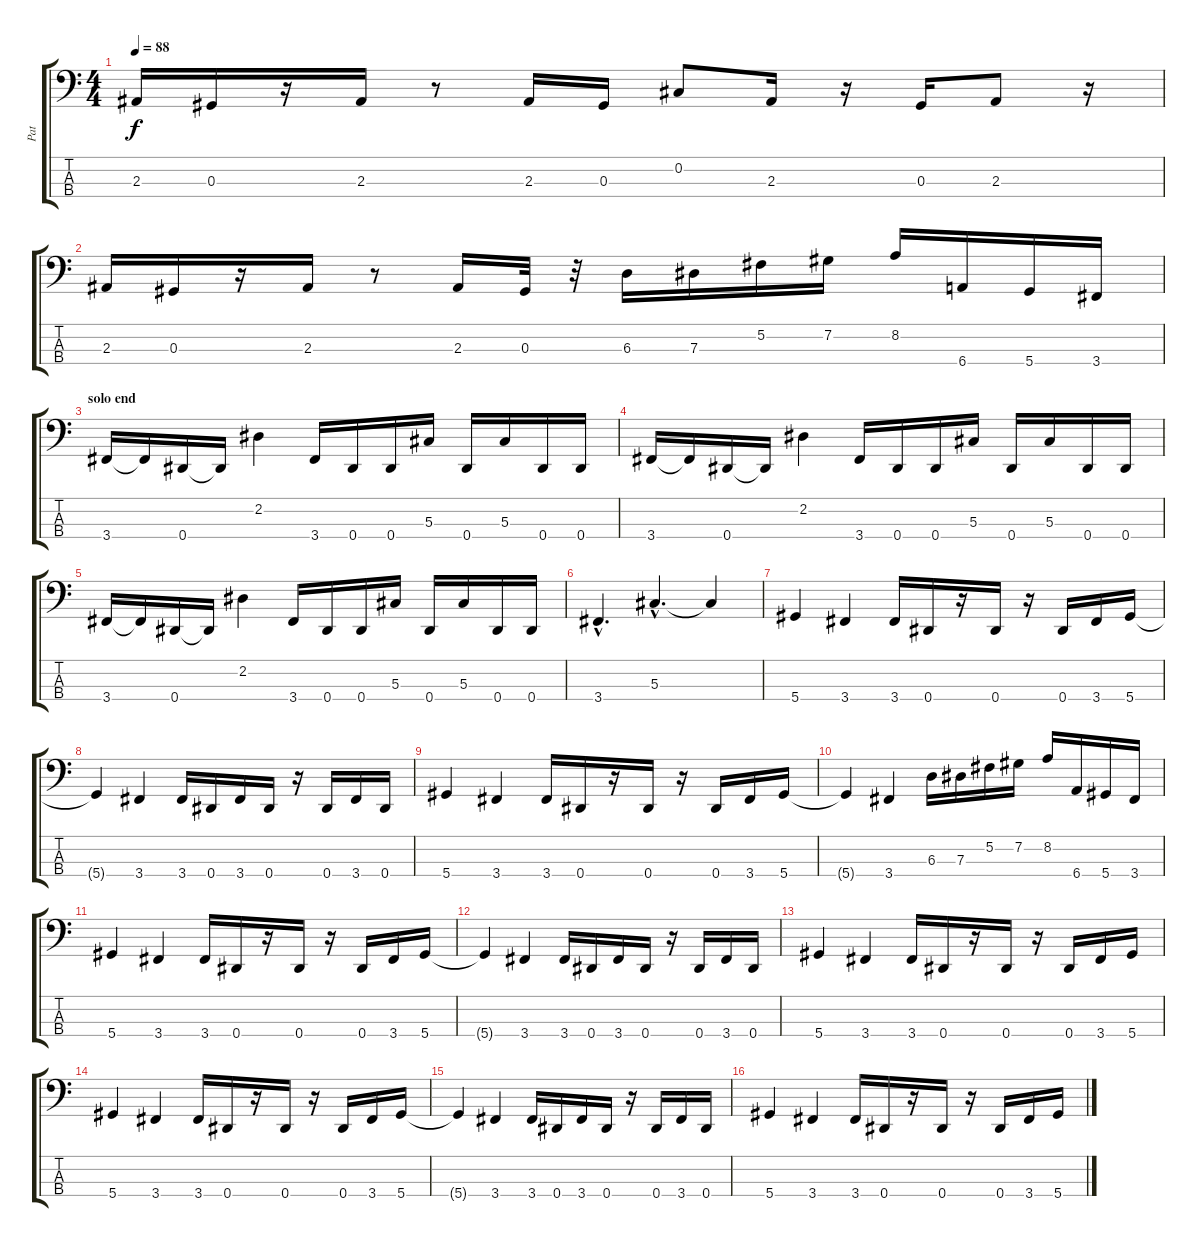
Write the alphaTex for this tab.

\track ("Pat" "Pat") {instrument electricbasspick}
\staff {score tabs}
\tuning (Gb2 Db2 Ab1 Eb1) {hide}
\ts (4 4)
\tempo 88
\clef f4
\ks c
2.3.16{dy f} 0.3.16 r.16 2.3.16 r.8 2.3.16 0.3.16 0.2.8 2.3.16 r.16 0.3.16 2.3.8 r.16 |
2.3.16 0.3.16 r.16 2.3.16 r.8 2.3.16 0.3.32 r.32 6.3.16 7.3.16 5.2.16 7.2.16 8.2.16 6.4.16 5.4.16 3.4.16 |
\section ("" "solo end")
3.4.16 3.4{t}.16 0.4.16 0.4{t}.16 2.2.4 3.4.16 0.4.16 0.4.16 5.3.16 0.4.16 5.3.16 0.4.16 0.4.16 |
3.4.16 3.4{t}.16 0.4.16 0.4{t}.16 2.2.4 3.4.16 0.4.16 0.4.16 5.3.16 0.4.16 5.3.16 0.4.16 0.4.16 |
3.4.16 3.4{t}.16 0.4.16 0.4{t}.16 2.2.4 3.4.16 0.4.16 0.4.16 5.3.16 0.4.16 5.3.16 0.4.16 0.4.16 |
3.4{hac}.4{d} 5.3{hac}.4{d} 5.3{t}.4 |
5.4.4 3.4.4 3.4.16 0.4.16 r.16 0.4.16 r.16 0.4.16 3.4.16 5.4.16 |
5.4{t}.4 3.4.4 3.4.16 0.4.16 3.4.16 0.4.16 r.16 0.4.16 3.4.16 0.4.16 |
5.4.4 3.4.4 3.4.16 0.4.16 r.16 0.4.16 r.16 0.4.16 3.4.16 5.4.16 |
5.4{t}.4 3.4.4 6.3.16 7.3.16 5.2.16 7.2.16 8.2.16 6.4.16 5.4.16 3.4.16 |
5.4.4 3.4.4 3.4.16 0.4.16 r.16 0.4.16 r.16 0.4.16 3.4.16 5.4.16 |
5.4{t}.4 3.4.4 3.4.16 0.4.16 3.4.16 0.4.16 r.16 0.4.16 3.4.16 0.4.16 |
5.4.4 3.4.4 3.4.16 0.4.16 r.16 0.4.16 r.16 0.4.16 3.4.16 5.4.16 |
5.4.4 3.4.4 3.4.16 0.4.16 r.16 0.4.16 r.16 0.4.16 3.4.16 5.4.16 |
5.4{t}.4 3.4.4 3.4.16 0.4.16 3.4.16 0.4.16 r.16 0.4.16 3.4.16 0.4.16 |
5.4.4 3.4.4 3.4.16 0.4.16 r.16 0.4.16 r.16 0.4.16 3.4.16 5.4.16
